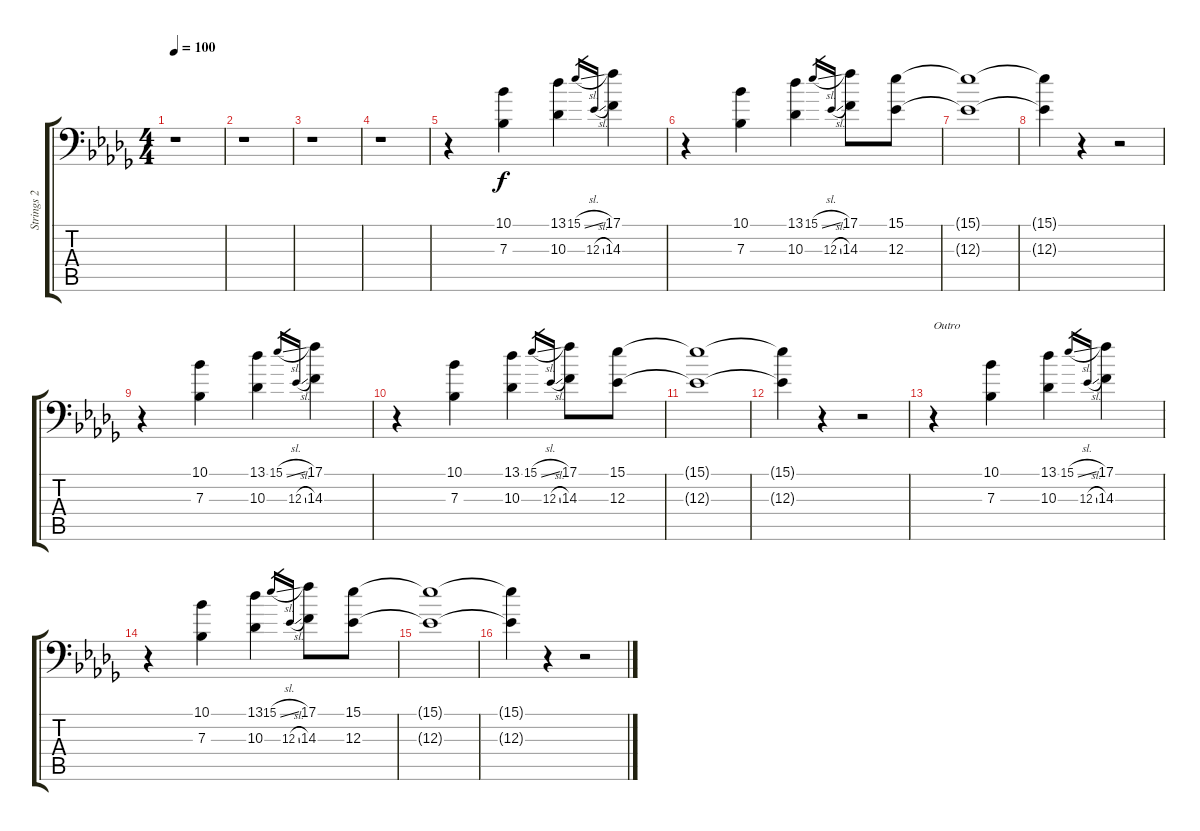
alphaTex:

\track ("Strings 2" "Strings 2") {instrument stringensemble1}
\staff {score tabs}
\tuning (C4 G3 Eb3 Bb2 F2 Bb1) {hide}
\ts (4 4)
\tempo 100
\clef f4
\ks db
r.1{dy f} |
r.1 |
r.1 |
r.1 |
r.4 (10.1 7.3).4 (13.1 10.3).4 15.1{sl}.16{gr} 12.3{sl}.16{gr} (17.1 14.3).4 |
r.4 (10.1 7.3).4 (13.1 10.3).4 15.1{sl}.16{gr} 12.3{sl}.16{gr} (17.1 14.3).8 (15.1 12.3).8 |
(15.1{t} 12.3{t}).1 |
(15.1{t} 12.3{t}).4 r.4 r.2 |
r.4 (10.1 7.3).4 (13.1 10.3).4 15.1{sl}.16{gr} 12.3{sl}.16{gr} (17.1 14.3).4 |
r.4 (10.1 7.3).4 (13.1 10.3).4 15.1{sl}.16{gr} 12.3{sl}.16{gr} (17.1 14.3).8 (15.1 12.3).8 |
(15.1{t} 12.3{t}).1 |
(15.1{t} 12.3{t}).4 r.4 r.2 |
r.4{txt "Outro"} (10.1 7.3).4 (13.1 10.3).4 15.1{sl}.16{gr} 12.3{sl}.16{gr} (17.1 14.3).4 |
r.4 (10.1 7.3).4 (13.1 10.3).4 15.1{sl}.16{gr} 12.3{sl}.16{gr} (17.1 14.3).8 (15.1 12.3).8 |
(15.1{t} 12.3{t}).1 |
(15.1{t} 12.3{t}).4 r.4 r.2
